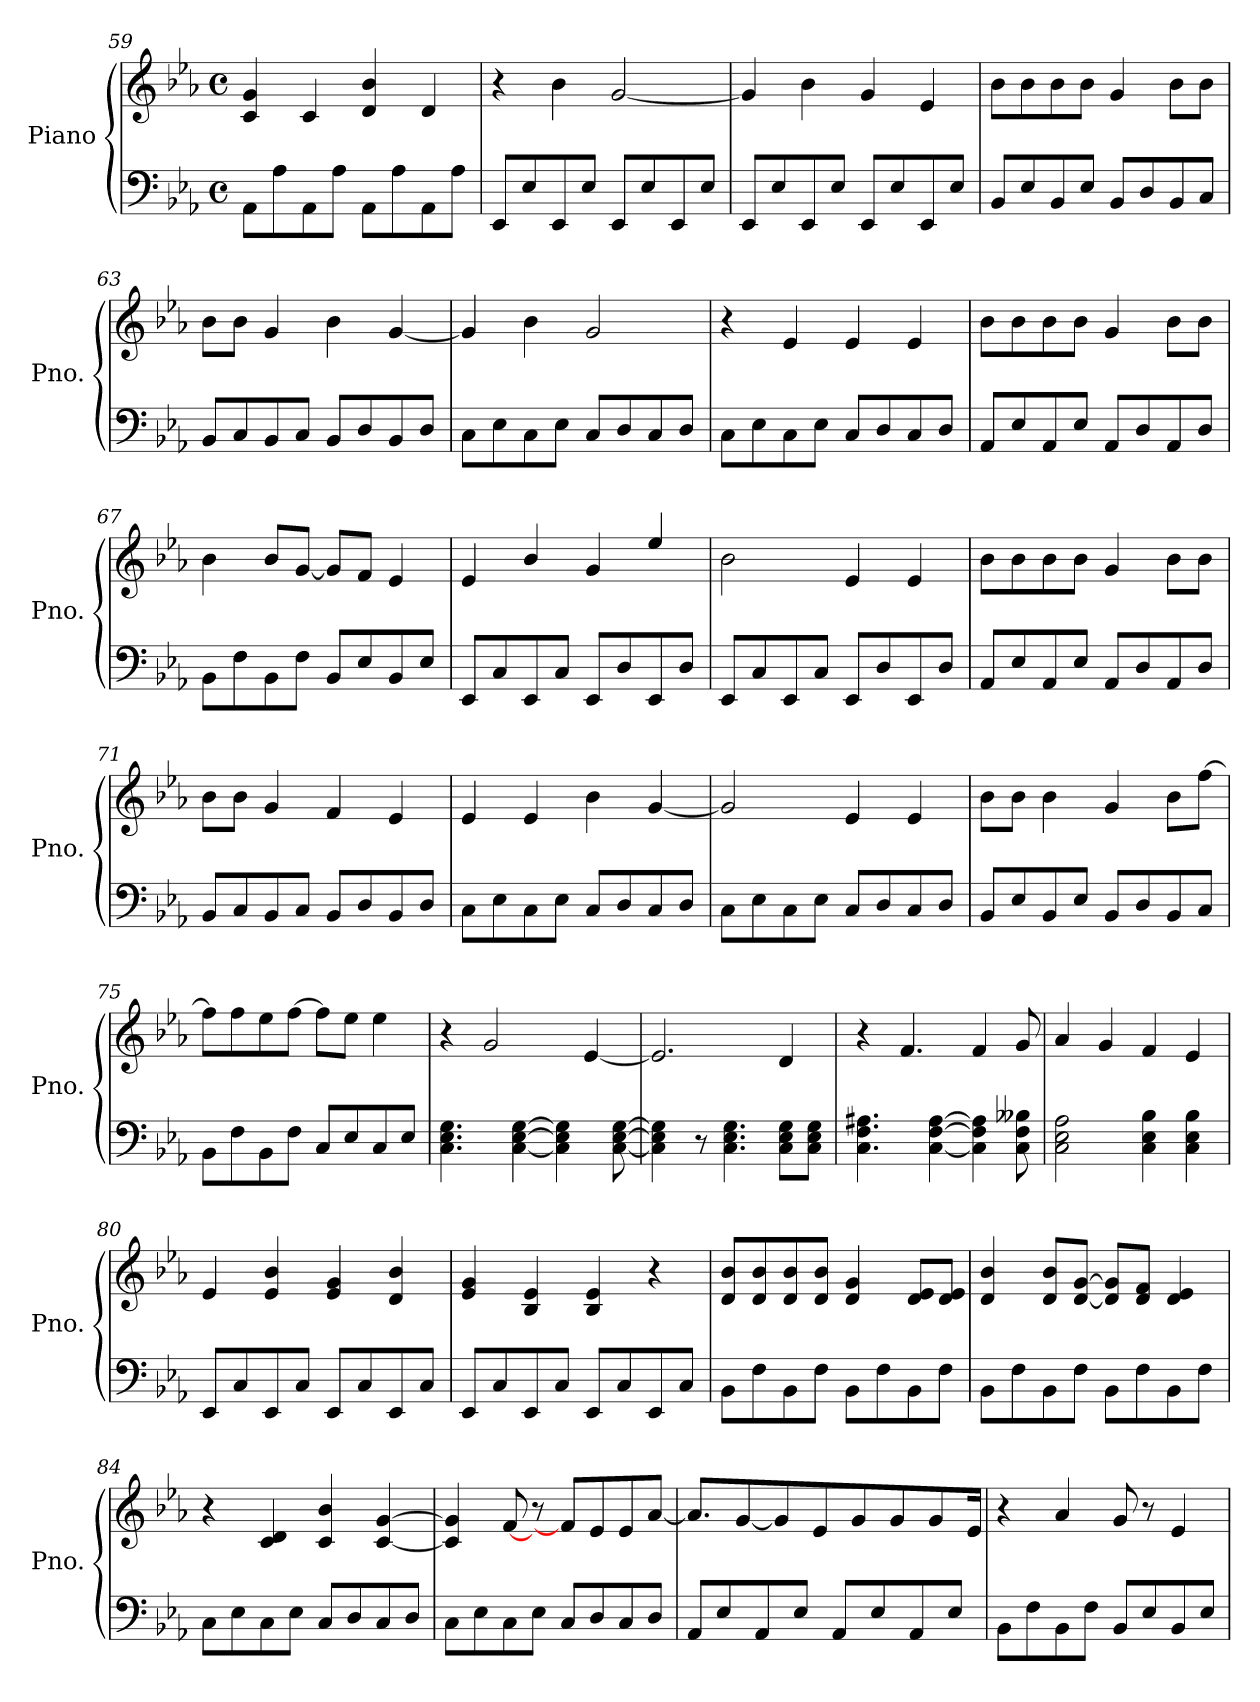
**kern	**kern
*part1	*part1
*staff2	*staff1
*I"Piano	*
*I'Pno.	*
*clefF4	*clefG2
*k[b-e-a-]	*k[b-e-a-]
*M4/4	*M4/4
*met(c)	*met(c)
=59	=59
8AA-\L	4c/ 4g/
8A-\	.
8AA-\	4c/
8A-\J	.
8AA-\L	4d/ 4b-/
8A-\	.
8AA-\	4d/
8A-\J	.
=60	=60
8EE-/L	4r
8E-/	.
8EE-/	4b-\
8E-/J	.
8EE-/L	[2g/
8E-/	.
8EE-/	.
8E-/J	.
=61	=61
8EE-/L	4g/]
8E-/	.
8EE-/	4b-\
8E-/J	.
8EE-/L	4g/
8E-/	.
8EE-/	4e-/
8E-/J	.
!!LO:LB:g=z
=62	=62
8BB-/L	8b-\L
8E-/	8b-\
8BB-/	8b-\
8E-/J	8b-\J
8BB-/L	4g/
8D/	.
8BB-/	8b-\L
8C/J	8b-\J
=63	=63
8BB-/L	8b-\L
8C/	8b-\J
8BB-/	4g/
8C/J	.
8BB-/L	4b-\
8D/	.
8BB-/	[4g/
8D/J	.
=64	=64
8C\L	4g/]
8E-\	.
8C\	4b-\
8E-\J	.
8C/L	2g/
8D/	.
8C/	.
8D/J	.
=65	=65
8C\L	4r
8E-\	.
8C\	4e-/
8E-\J	.
8C/L	4e-/
8D/	.
8C/	4e-/
8D/J	.
!!LO:LB:g=z
=66	=66
8AA-/L	8b-\L
8E-/	8b-\
8AA-/	8b-\
8E-/J	8b-\J
8AA-/L	4g/
8D/	.
8AA-/	8b-\L
8D/J	8b-\J
=67	=67
8BB-\L	4b-\
8F\	.
8BB-\	8b-/L
8F\J	[8g/J
8BB-/L	8g/L]
8E-/	8f/J
8BB-/	4e-/
8E-/J	.
=68	=68
8EE-/L	4e-/
8C/	.
8EE-/	4b-/
8C/J	.
8EE-/L	4g/
8D/	.
8EE-/	4ee-/
8D/J	.
=69	=69
8EE-/L	2b-\
8C/	.
8EE-/	.
8C/J	.
8EE-/L	4e-/
8D/	.
8EE-/	4e-/
8D/J	.
=70	=70
8AA-/L	8b-\L
8E-/	8b-\
8AA-/	8b-\
8E-/J	8b-\J
8AA-/L	4g/
8D/	.
8AA-/	8b-\L
8D/J	8b-\J
!!LO:LB:g=z
=71	=71
8BB-/L	8b-\L
8C/	8b-\J
8BB-/	4g/
8C/J	.
8BB-/L	4f/
8D/	.
8BB-/	4e-/
8D/J	.
=72	=72
8C\L	4e-/
8E-\	.
8C\	4e-/
8E-\J	.
8C/L	4b-\
8D/	.
8C/	[4g/
8D/J	.
=73	=73
8C\L	2g/]
8E-\	.
8C\	.
8E-\J	.
8C/L	4e-/
8D/	.
8C/	4e-/
8D/J	.
=74	=74
8BB-/L	8b-\L
8E-/	8b-\J
8BB-/	4b-\
8E-/J	.
8BB-/L	4g/
8D/	.
8BB-/	8b-\L
8C/J	[8ff\J
!!LO:LB:g=z
=75	=75
8BB-\L	8ff\L]
8F\	8ff\
8BB-\	8ee-\
8F\J	[8ff\J
8C/L	8ff\L]
8E-/	8ee-\J
8C/	4ee-\
8E-/J	.
=76	=76
4.C\ 4.E-\ 4.G\	4r
.	2g/
[4C\ [4E-\ [4G\	.
4C\] 4E-\] 4G\]	.
.	[4e-/
[8C\ [8E-\ [8G\	.
=77	=77
4C\] 4E-\] 4G\]	2.e-/]
8r	.
4.C\ 4.E-\ 4.G\	.
8C\ 8E-\ 8G\L	4d/
8C\ 8E-\ 8G\J	.
=78	=78
4.C\ 4.F\ 4.A#X\	4r
.	4.f/
[4C\ [4F\ [4A#\	.
4C\] 4F\] 4A#\]	4f/
8C\ 8F\ 8B--X\	8g/
=79	=79
2C\ 2E-\ 2A-\	4a-/
.	4g/
4C\ 4E-\ 4B-\	4f/
4C\ 4E-\ 4B-\	4e-/
=80	=80
8EE-/L	4e-/
8C/	.
8EE-/	4e-/ 4b-/
8C/J	.
8EE-/L	4e-/ 4g/
8C/	.
8EE-/	4d/ 4b-/
8C/J	.
!!LO:PB:g=z
=81	=81
8EE-/L	4e-/ 4g/
8C/	.
8EE-/	4B-/ 4e-/
8C/J	.
8EE-/L	4B-/ 4e-/
8C/	.
8EE-/	4r
8C/J	.
=82	=82
8BB-\L	8d/ 8b-/L
8F\	8d/ 8b-/
8BB-\	8d/ 8b-/
8F\J	8d/ 8b-/J
8BB-\L	4d/ 4g/
8F\	.
8BB-\	8d/ 8e-/L
8F\J	8d/ 8e-/J
=83	=83
8BB-\L	4d/ 4b-/
8F\	.
8BB-\	8d/ 8b-/L
8F\J	[8d/ [8g/J
8BB-\L	8d/] 8g/]L
8F\	8d/ 8f/J
8BB-\	4d/ 4e-/
8F\J	.
=84	=84
8C\L	4r
8E-\	.
8C\	4c/ 4d/
8E-\J	.
8C/L	4c/ 4b-/
8D/	.
8C/	[4c/ [4g/
8D/J	.
=85	=85
8C\L	4c/] 4g/]
8E-\	.
8C\	[8f/
8E-\J	8r
8C/L	8f/L]
8D/	8e-/
8C/	8e-/
8D/J	[8a-/J
!!LO:LB:g=z
=86	=86
8AA-/L	8.a-/L]
8E-/	.
.	[8g/
8AA-/	.
.	8g/]
8E-/J	.
.	8e-/
8AA-/L	.
.	8g/
8E-/	.
.	8g/
8AA-/	.
.	8g/
8E-/J	.
.	16e-/Jk
=87	=87
8BB-\L	4r
8F\	.
8BB-\	4a-/
8F\J	.
8BB-/L	8g/
8E-/	8r
8BB-/	4e-/
8E-/J	.
=	=
*-	*-
